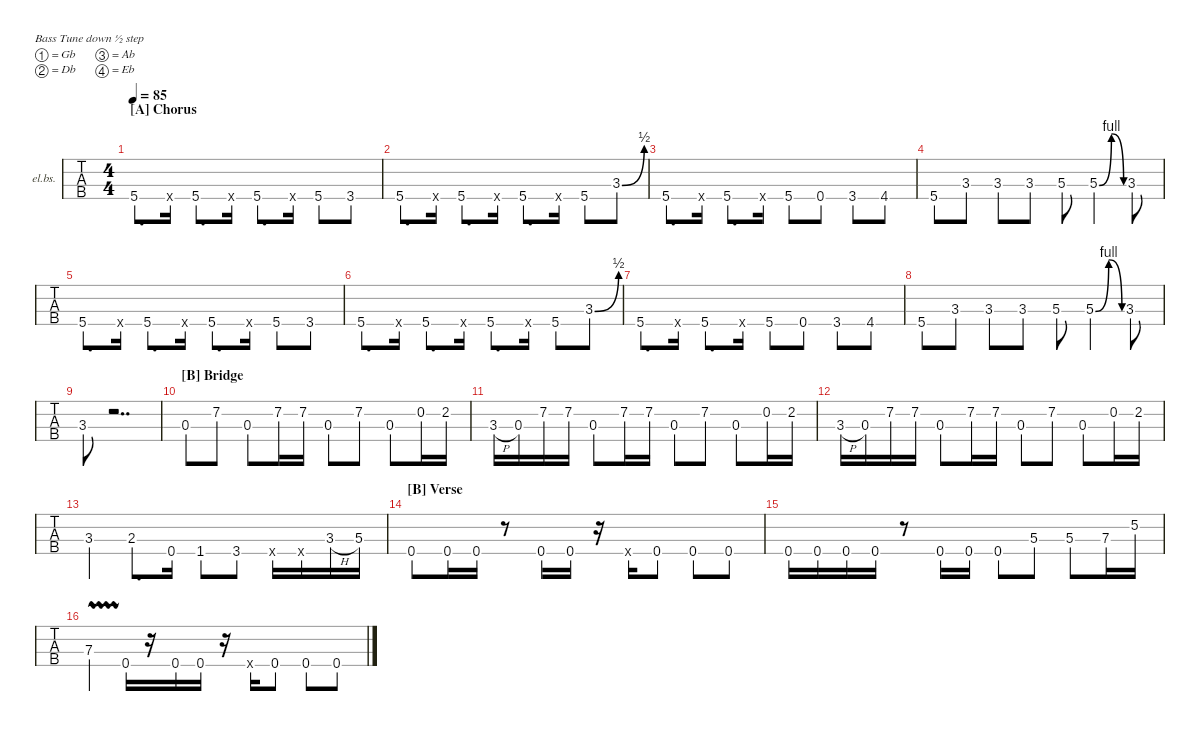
\defaultSystemsLayout 4
\hideDynamics
\bracketExtendMode nobrackets
\firstSystemTrackNameOrientation horizontal
\otherSystemsTrackNameOrientation horizontal
\track ("Bass" "el.bs.") {instrument electricbasspick}
\staff {tabs}
\tuning (Gb2 Db2 Ab1 Eb1)
\ts (4 4)
\section ("A" "Chorus")
\tempo 85
\clef f4
\ks a
5.4{st acc #}.8{d dy mf} 5.4{x acc #}.16 5.4{st acc #}.8{d} 5.4{x acc #}.16 5.4{st acc #}.8{d} 5.4{x acc #}.16 5.4{acc #}.8 3.4{acc #}.8 |
5.4{st acc #}.8{d} 5.4{x acc #}.16 5.4{st acc #}.8{d} 5.4{x acc #}.16 5.4{st acc #}.8{d} 5.4{x acc #}.16 5.4{acc #}.8 3.3{be (bend 0 0 29.4 2) acc forcenatural}.8 |
5.4{st acc #}.8{d} 5.4{x acc #}.16 5.4{st acc #}.8{d} 5.4{x acc #}.16 5.4{st acc #}.8 0.4{acc #}.8 3.4{acc #}.8 4.4{acc forcenatural}.8 |
5.4{acc #}.8 3.3{acc forcenatural}.8 3.3{acc forcenatural}.8 3.3{acc forcenatural}.8 5.3{acc #}.8 5.3{be (bendrelease 0 0 10.2 4 45 4 52.8 0) acc #}.4 3.3{acc forcenatural}.8 |
5.4{st acc #}.8{d} 5.4{x acc #}.16 5.4{st acc #}.8{d} 5.4{x acc #}.16 5.4{st acc #}.8{d} 5.4{x acc #}.16 5.4{acc #}.8 3.4{acc #}.8 |
5.4{st acc #}.8{d} 5.4{x acc #}.16 5.4{st acc #}.8{d} 5.4{x acc #}.16 5.4{st acc #}.8{d} 5.4{x acc #}.16 5.4{acc #}.8 3.3{be (bend 0 0 29.4 2) acc forcenatural}.8 |
5.4{st acc #}.8{d} 5.4{x acc #}.16 5.4{st acc #}.8{d} 5.4{x acc #}.16 5.4{st acc #}.8 0.4{acc #}.8 3.4{acc #}.8 4.4{acc forcenatural}.8 |
5.4{acc #}.8 3.3{acc forcenatural}.8 3.3{acc forcenatural}.8 3.3{acc forcenatural}.8 5.3{acc #}.8 5.3{be (bendrelease 0 0 10.2 4 45 4 52.8 0) acc #}.4 3.3{acc forcenatural}.8 |
3.3{acc forcenatural}.8 r.2{dd} |
\section ("B" "Bridge")
0.3{acc #}.8 7.2{acc #}.8 0.3{acc #}.8 7.2{acc #}.16 7.2{acc #}.16 0.3{acc #}.8 7.2{acc #}.8 0.3{acc #}.8 0.2{acc #}.16 2.2{acc #}.16 |
3.3{h acc forcenatural}.16 0.3{acc #}.16 7.2{acc #}.16 7.2{acc #}.16 0.3{acc #}.8 7.2{acc #}.16 7.2{acc #}.16 0.3{acc #}.8 7.2{acc #}.8 0.3{acc #}.8 0.2{acc #}.16 2.2{acc #}.16 |
3.3{h acc forcenatural}.16 0.3{acc #}.16 7.2{acc #}.16 7.2{acc #}.16 0.3{acc #}.8 7.2{acc #}.16 7.2{acc #}.16 0.3{acc #}.8 7.2{acc #}.8 0.3{acc #}.8 0.2{acc #}.16 2.2{acc #}.16 |
3.3{acc forcenatural}.4 2.3{acc #}.8{d} 0.4{acc #}.16 1.4{st acc forcenatural}.8 3.4{acc #}.8 0.4{x acc #}.16 0.4{x acc #}.16 3.3{h acc forcenatural}.16 5.3{acc #}.16 |
\section ("B" "Verse")
0.4{acc #}.8 0.4{acc #}.16 0.4{acc #}.16 r.8 0.4{acc #}.16 0.4{acc #}.16 r.16 0.4{x acc #}.16 0.4{acc #}.8 0.4{st acc #}.8 0.4{acc #}.8 |
0.4{acc #}.16 0.4{acc #}.16 0.4{acc #}.16 0.4{acc #}.16 r.8 0.4{acc #}.16 0.4{acc #}.16 0.4{st acc #}.8 5.3{ac acc #}.8 5.3{acc #}.8 7.3{acc #}.16 5.2{acc #}.16 |
7.3{vw acc #}.4 0.4{acc #}.16 r.16 0.4{acc #}.16 0.4{acc #}.16 r.16 0.4{x acc #}.16 0.4{acc #}.8 0.4{acc #}.8 0.4{acc #}.8
